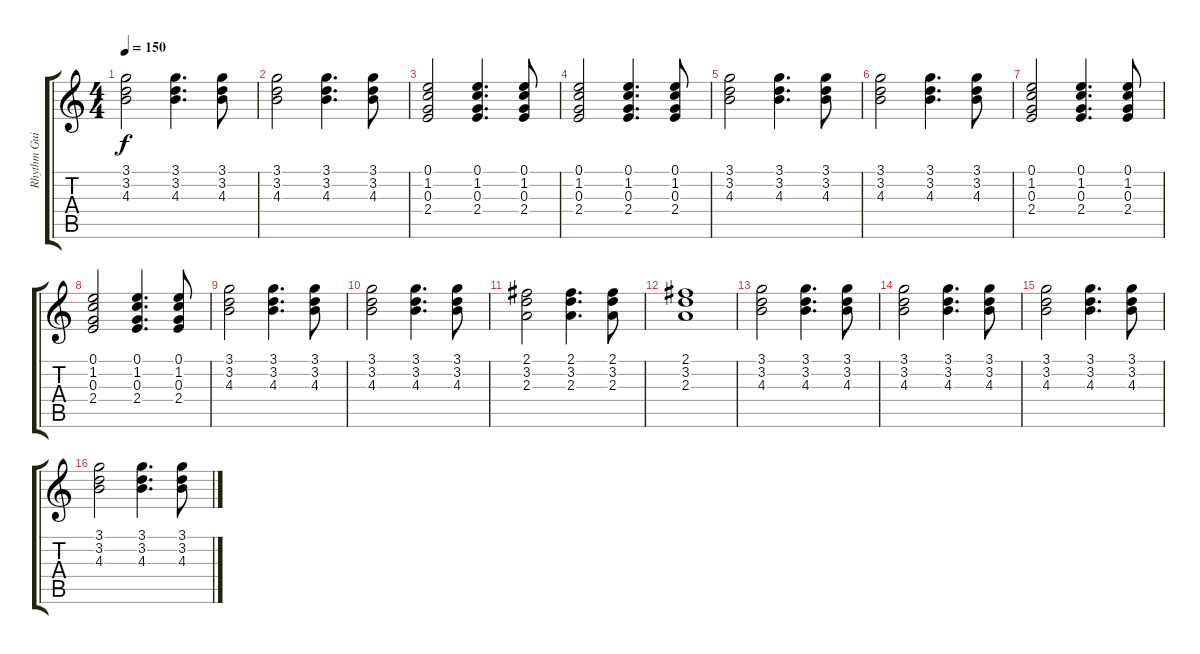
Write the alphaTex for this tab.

\track ("Rhythm Guitar" "Rhythm Gui") {instrument acousticguitarsteel}
\staff {score tabs}
\tuning (E4 B3 G3 D3 A2 E2) {hide}
\ts (4 4)
\tempo 150
\clef g2
\ks c
(3.1 3.2 4.3).2{dy f} (3.1 3.2 4.3).4{d} (3.1 3.2 4.3).8 |
(3.1 3.2 4.3).2 (3.1 3.2 4.3).4{d} (3.1 3.2 4.3).8 |
(0.1 1.2 0.3 2.4).2 (0.1 1.2 0.3 2.4).4{d} (0.1 1.2 0.3 2.4).8 |
(0.1 1.2 0.3 2.4).2 (0.1 1.2 0.3 2.4).4{d} (0.1 1.2 0.3 2.4).8 |
(3.1 3.2 4.3).2 (3.1 3.2 4.3).4{d} (3.1 3.2 4.3).8 |
(3.1 3.2 4.3).2 (3.1 3.2 4.3).4{d} (3.1 3.2 4.3).8 |
(0.1 1.2 0.3 2.4).2 (0.1 1.2 0.3 2.4).4{d} (0.1 1.2 0.3 2.4).8 |
(0.1 1.2 0.3 2.4).2 (0.1 1.2 0.3 2.4).4{d} (0.1 1.2 0.3 2.4).8 |
(3.1 3.2 4.3).2 (3.1 3.2 4.3).4{d} (3.1 3.2 4.3).8 |
(3.1 3.2 4.3).2 (3.1 3.2 4.3).4{d} (3.1 3.2 4.3).8 |
(2.1 3.2 2.3).2 (2.1 3.2 2.3).4{d} (2.1 3.2 2.3).8 |
(2.1 3.2 2.3).1 |
(3.1 3.2 4.3).2 (3.1 3.2 4.3).4{d} (3.1 3.2 4.3).8 |
(3.1 3.2 4.3).2 (3.1 3.2 4.3).4{d} (3.1 3.2 4.3).8 |
(3.1 3.2 4.3).2 (3.1 3.2 4.3).4{d} (3.1 3.2 4.3).8 |
(3.1 3.2 4.3).2 (3.1 3.2 4.3).4{d} (3.1 3.2 4.3).8
